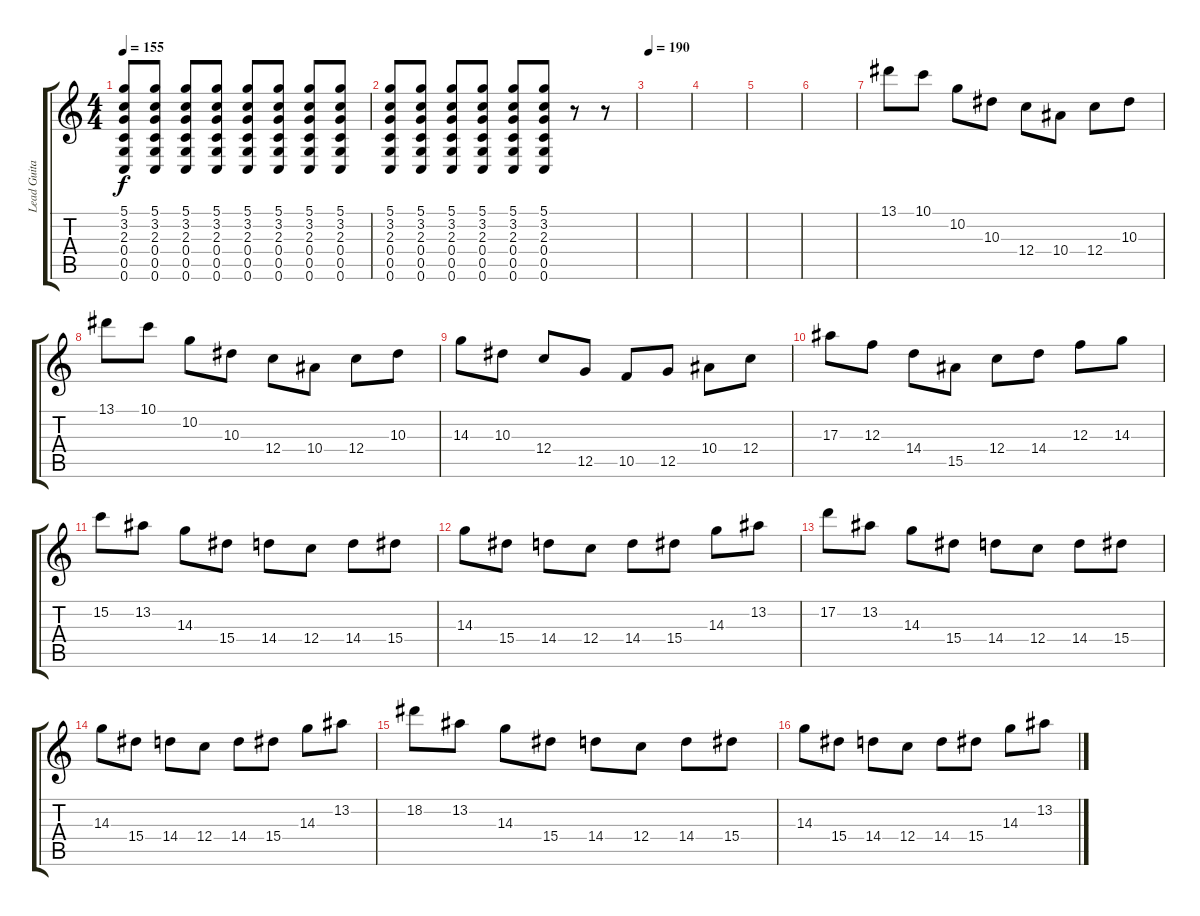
\track ("Lead Guitar" "Lead Guita") {instrument distortionguitar}
\staff {score tabs}
\tuning (D4 A3 F3 C3 G2 C2) {hide}
\ts (4 4)
\tempo 155
\clef g2
\ks c
(5.1 3.2 2.3 0.4 0.5 0.6).8{dy f} (5.1 3.2 2.3 0.4 0.5 0.6).8 (5.1 3.2 2.3 0.4 0.5 0.6).8 (5.1 3.2 2.3 0.4 0.5 0.6).8 (5.1 3.2 2.3 0.4 0.5 0.6).8 (5.1 3.2 2.3 0.4 0.5 0.6).8 (5.1 3.2 2.3 0.4 0.5 0.6).8 (5.1 3.2 2.3 0.4 0.5 0.6).8 |
(5.1 3.2 2.3 0.4 0.5 0.6).8 (5.1 3.2 2.3 0.4 0.5 0.6).8 (5.1 3.2 2.3 0.4 0.5 0.6).8 (5.1 3.2 2.3 0.4 0.5 0.6).8 (5.1 3.2 2.3 0.4 0.5 0.6).8 (5.1 3.2 2.3 0.4 0.5 0.6).8 r.8 r.8 |
\tempo 190
|
|
|
|
13.1.8 10.1.8 10.2.8 10.3.8 12.4.8 10.4.8 12.4.8 10.3.8 |
13.1.8 10.1.8 10.2.8 10.3.8 12.4.8 10.4.8 12.4.8 10.3.8 |
14.3.8 10.3.8 12.4.8 12.5.8 10.5.8 12.5.8 10.4.8 12.4.8 |
17.3.8 12.3.8 14.4.8 15.5.8 12.4.8 14.4.8 12.3.8 14.3.8 |
15.2.8 13.2.8 14.3.8 15.4.8 14.4.8 12.4.8 14.4.8 15.4.8 |
14.3.8 15.4.8 14.4.8 12.4.8 14.4.8 15.4.8 14.3.8 13.2.8 |
17.2.8 13.2.8 14.3.8 15.4.8 14.4.8 12.4.8 14.4.8 15.4.8 |
14.3.8 15.4.8 14.4.8 12.4.8 14.4.8 15.4.8 14.3.8 13.2.8 |
18.2.8 13.2.8 14.3.8 15.4.8 14.4.8 12.4.8 14.4.8 15.4.8 |
14.3.8 15.4.8 14.4.8 12.4.8 14.4.8 15.4.8 14.3.8 13.2.8
